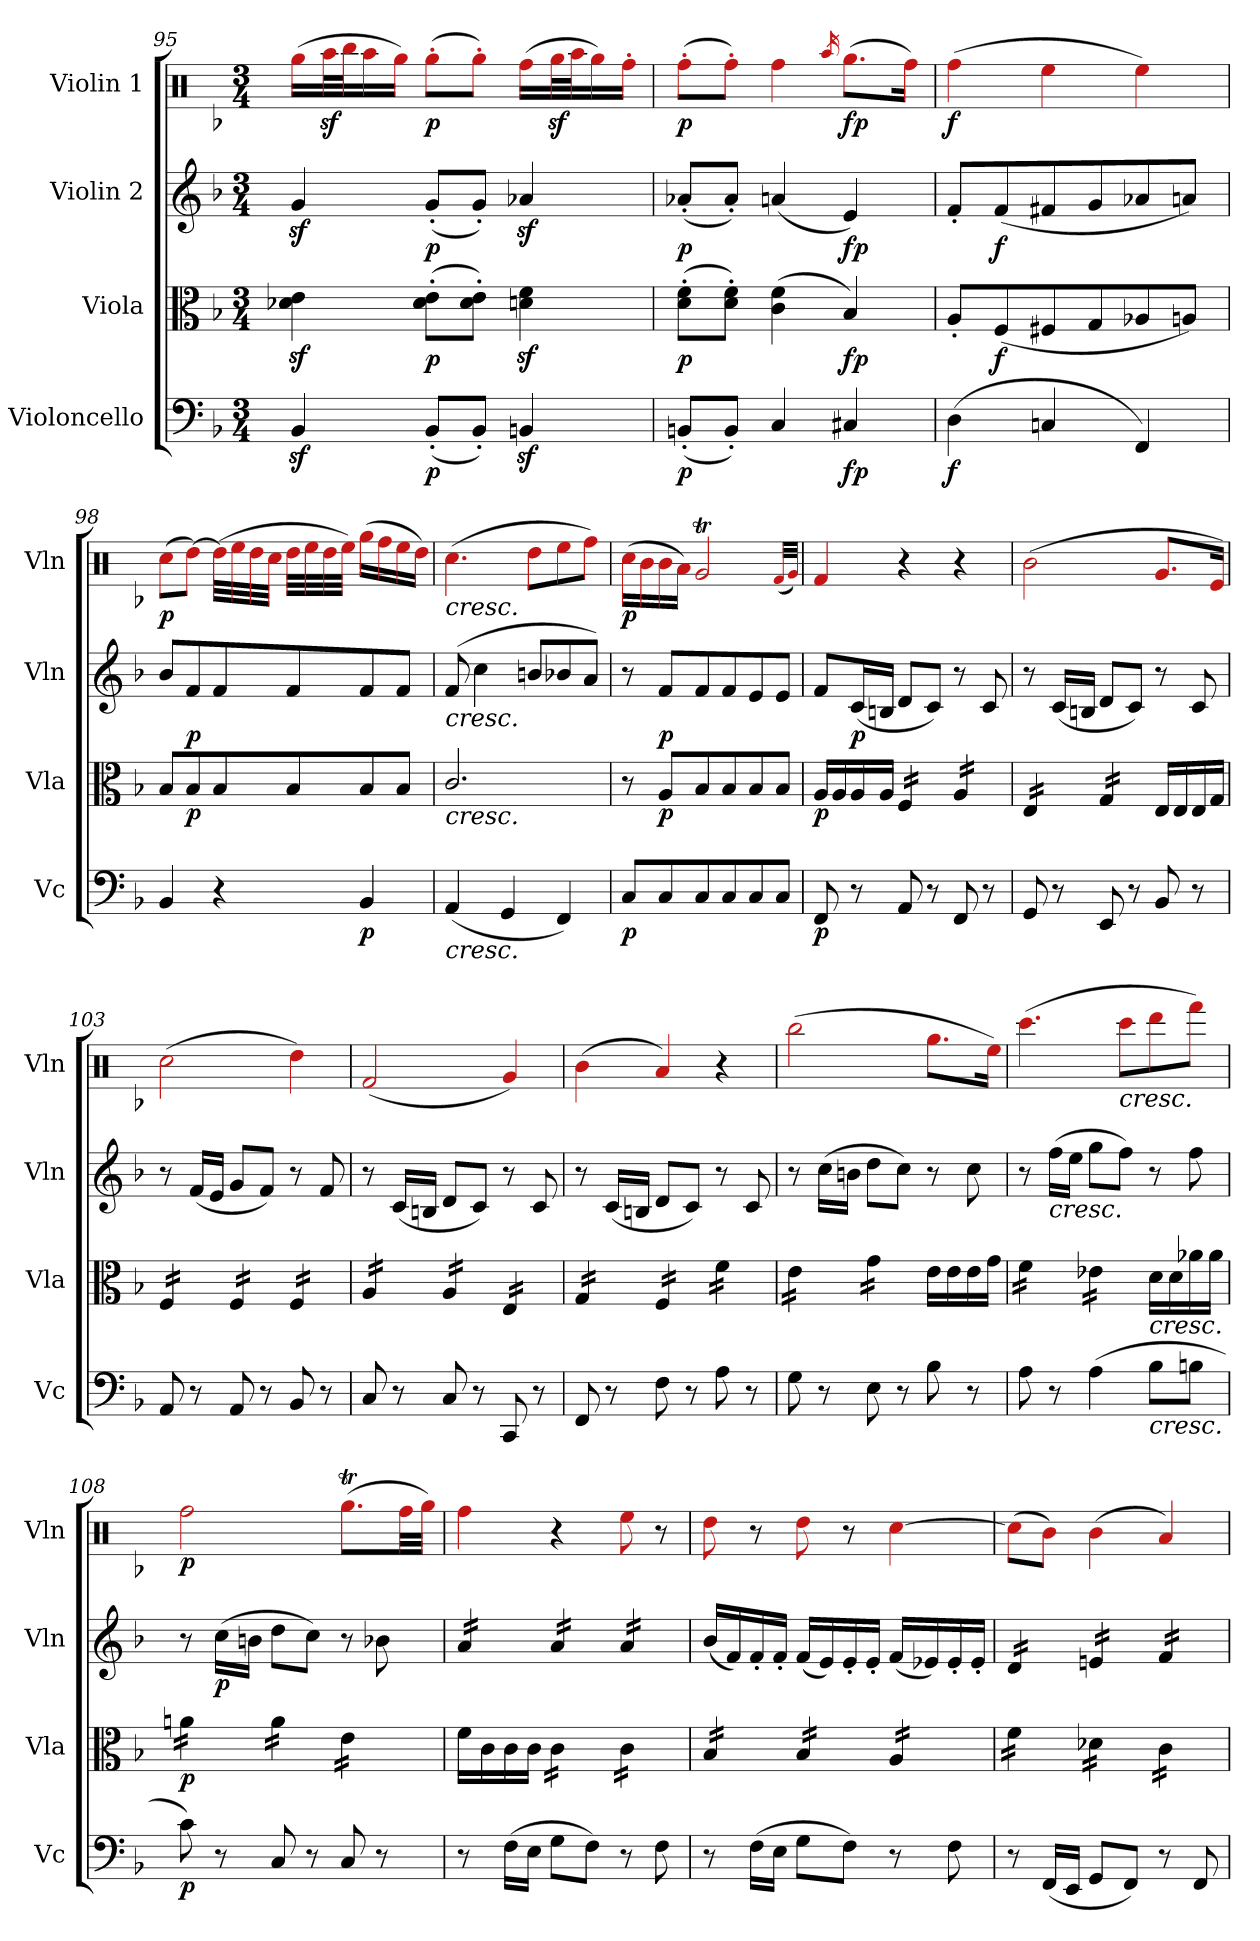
**kern	**dynam	**kern	**dynam	**kern	**dynam	**kern	**dynam
*part4	*part4	*part3	*part3	*part2	*part2	*part1	*part1
*staff4	*staff4	*staff3	*staff3	*staff2	*staff2	*staff1	*staff1
*I"Violoncello	*	*I"Viola	*	*I"Violin 2	*	*I"Violin 1	*
*I'Vc	*	*I'Vla	*	*I'Vln	*	*I'Vln	*
*clefF4	*	*clefC3	*	*clefG2	*	*clefX	*
*k[b-]	*	*k[b-]	*	*k[b-]	*	*k[b-]	*
*M3/4	*	*M3/4	*	*M3/4	*	*M3/4	*
=95	=95	=95	=95	=95	=95	=95	=95
4BB-z</	.	4d-X\z< 4e\z<	.	4gz</	.	(16gg\LL	.
.	.	.	.	.	.	32aa-Xz<\L	.
.	.	.	.	.	.	32bb\J	.
.	.	.	.	.	.	16aa\	.
.	.	.	.	.	.	16gg\JJ)	.
!	!LO:DY:b	!	!LO:DY:b	!	!LO:DY:b	!	!LO:DY:b
(8BB-'/L	p	(8d-\' 8e\'L	p	(8g'/L	p	(8gg'\L	p
8BB-'/J)	.	8d-\' 8e\'J)	.	8g'/J)	.	8gg'\J)	.
4BBnz</	.	4dn\z< 4f\z<	.	4a-Xz</	.	(16ff\LL	.
.	.	.	.	.	.	32ggz<\L	.
.	.	.	.	.	.	32aa\J	.
.	.	.	.	.	.	16gg\)	.
.	.	.	.	.	.	16ff'\JJ	.
=96	=96	=96	=96	=96	=96	=96	=96
!	!LO:DY:b	!	!LO:DY:b	!	!LO:DY:b	!	!LO:DY:b
(8BBn'/L	p	(8d\' 8f\'L	p	(8a-X'/L	p	(8ff'\L	p
8BB'/J)	.	8d\' 8f\'J)	.	8a-'/J)	.	8ff'\J)	.
4C/	.	(4c\ 4f\	.	(4an/	.	4ff\	.
.	.	.	.	.	.	16qaan/	.
!	!LO:DY:b	!	!LO:DY:b	!	!LO:DY:b	!	!LO:DY:b
4C#X/	fp	4B-/)	fp	4e/)	fp	(8.gg\L	fp
.	.	.	.	.	.	16ff\Jk)	.
=97	=97	=97	=97	=97	=97	=97	=97
!	!LO:DY:b	!	!	!	!	!	!LO:DY:b
(4D\	f	8A'/L	.	8f'/L	.	(4ff\	f
!	!	!	!LO:DY:b	!	!LO:DY:b	!	!
.	.	(8F/	f	(8f/	f	.	.
4Cn/	.	8F#X/	.	8f#X/	.	4ee\	.
.	.	8G/	.	8g/	.	.	.
4FF/)	.	8A-X/	.	8a-X/	.	4ee-X\)	.
.	.	8An/J)	.	8an/J)	.	.	.
=98	=98	=98	=98	=98	=98	=98	=98
!	!	!	!	!	!	!	!LO:DY:b
4BB-/	.	8B-/L	.	8b-/L	.	(8cc#X\L	p
!	!	!	!LO:DY:b	!	!LO:DY:b	!	!
.	.	8B-/	p	8f/	p	[8dd\J)	.
4r	.	8B-/	.	8f/	.	(32dd\LLL]	.
.	.	.	.	.	.	32een\	.
.	.	.	.	.	.	32dd\	.
.	.	.	.	.	.	32cc\JJJ	.
.	.	8B-/	.	8f/	.	32dd\LLL	.
.	.	.	.	.	.	32ee\	.
.	.	.	.	.	.	32dd\	.
.	.	.	.	.	.	32ee\JJJ)	.
!	!LO:DY:b	!	!	!	!	!	!
4BB-/	p	8B-/	.	8f/	.	(16gg\LL	.
.	.	.	.	.	.	16ff\	.
.	.	8B-/J	.	8f/J	.	16ee\	.
.	.	.	.	.	.	16dd\JJ)	.
=99	=99	=99	=99	=99	=99	=99	=99
!	!	!	!	!	!	!LO:TX:b:i:t=cresc.	!
!	!	!	!	!LO:TX:b:i:t=cresc.	!	!	!
!	!	!LO:TX:b:i:t=cresc.	!	!	!	!	!
!LO:TX:b:i:t=cresc.	!	!	!	!	!	!	!
(4AA/	.	2.c/	.	(8f/	.	(4.cc\	.
.	.	.	.	4cc\	.	.	.
4GG/	.	.	.	.	.	.	.
.	.	.	.	8bn/L	.	8dd\L	.
4FF/)	.	.	.	8b-X/	.	8ee\	.
.	.	.	.	8a/J)	.	8ff\J)	.
!!LO:PB:g=z
=100	=100	=100	=100	=100	=100	=100	=100
!	!LO:DY:b	!	!	!	!	!	!LO:DY:b
8C/L	p	8r	.	8r	.	(16cc\LL	p
.	.	.	.	.	.	16bn\	.
!	!	!	!LO:DY:b	!	!LO:DY:b	!	!
8C/	.	8A/L	p	8f/L	p	16b-X\	.
.	.	.	.	.	.	16a\JJ)	.
8C/	.	8B-/	.	8f/	.	2gT/	.
8C/	.	8B-/	.	8f/	.	.	.
8C/	.	8B-/	.	8e/	.	.	.
8C/J	.	8B-/J	.	8e/J	.	.	.
.	.	.	.	.	.	(32qf/LLL	.
.	.	.	.	.	.	32qg/JJJ)	.
!!LO:LB:g=z
=101	=101	=101	=101	=101	=101	=101	=101
!	!LO:DY:b	!	!LO:DY:b	!	!	!	!
8FF/	p	16A/LL	p	8f/L	.	4f/	.
.	.	16A/	.	.	.	.	.
!	!	!	!	!	!LO:DY:b	!	!
8r	.	16A/	.	(16c/L	p	.	.
.	.	16A/JJ	.	16Bn/JJ	.	.	.
*	*	*tremolo	*	*	*	*	*
8AA/	.	16F/LL	.	8d/L	.	4r	.
.	.	16F/	.	.	.	.	.
8r	.	16F/	.	8c/J)	.	.	.
.	.	16F/JJ	.	.	.	.	.
8FF/	.	16A/LL	.	8r	.	4r	.
.	.	16A/	.	.	.	.	.
8r	.	16A/	.	8c/	.	.	.
.	.	16A/JJ	.	.	.	.	.
=102	=102	=102	=102	=102	=102	=102	=102
8GG/	.	16E/LL	.	8r	.	(2b\	.
.	.	16E/	.	.	.	.	.
8r	.	16E/	.	(16c/LL	.	.	.
.	.	16E/JJ	.	16Bn/JJ	.	.	.
8EE/	.	16G/LL	.	8d/L	.	.	.
.	.	16G/	.	.	.	.	.
8r	.	16G/	.	8c/J)	.	.	.
.	.	16G/JJ	.	.	.	.	.
*	*	*Xtremolo	*	*	*	*	*
8BB-/	.	16E/LL	.	8r	.	8.g/L	.
.	.	16E/	.	.	.	.	.
8r	.	16E/	.	8c/	.	.	.
.	.	16G/JJ	.	.	.	16e/Jk)	.
=103	=103	=103	=103	=103	=103	=103	=103
*	*	*tremolo	*	*	*	*	*
8AA/	.	16F/LL	.	8r	.	(2cc\	.
.	.	16F/	.	.	.	.	.
8r	.	16F/	.	(16f/LL	.	.	.
.	.	16F/JJ	.	16e/JJ	.	.	.
8AA/	.	16F/LL	.	8g/L	.	.	.
.	.	16F/	.	.	.	.	.
8r	.	16F/	.	8f/J)	.	.	.
.	.	16F/JJ	.	.	.	.	.
8BB-/	.	16F/LL	.	8r	.	4dd\)	.
.	.	16F/	.	.	.	.	.
8r	.	16F/	.	8f/	.	.	.
.	.	16F/JJ	.	.	.	.	.
=104	=104	=104	=104	=104	=104	=104	=104
8C/	.	16A/LL	.	8r	.	(2f/	.
.	.	16A/	.	.	.	.	.
8r	.	16A/	.	(16c/LL	.	.	.
.	.	16A/JJ	.	16Bn/JJ	.	.	.
8C/	.	16A/LL	.	8d/L	.	.	.
.	.	16A/	.	.	.	.	.
8r	.	16A/	.	8c/J)	.	.	.
.	.	16A/JJ	.	.	.	.	.
8CC/	.	16E/LL	.	8r	.	4g/)	.
.	.	16E/	.	.	.	.	.
8r	.	16E/	.	8c/	.	.	.
.	.	16E/JJ	.	.	.	.	.
=105	=105	=105	=105	=105	=105	=105	=105
8FF/	.	16G/LL	.	8r	.	(4b\	.
.	.	16G/	.	.	.	.	.
8r	.	16G/	.	(16c/LL	.	.	.
.	.	16G/JJ	.	16Bn/JJ	.	.	.
8F\	.	16F/LL	.	8d/L	.	4a/)	.
.	.	16F/	.	.	.	.	.
8r	.	16F/	.	8c/J)	.	.	.
.	.	16F/JJ	.	.	.	.	.
8A\	.	16f\LL	.	8r	.	4r	.
.	.	16f\	.	.	.	.	.
8r	.	16f\	.	8c/	.	.	.
.	.	16f\JJ	.	.	.	.	.
=106	=106	=106	=106	=106	=106	=106	=106
8G\	.	16e\LL	.	8r	.	(2bb\	.
.	.	16e\	.	.	.	.	.
8r	.	16e\	.	(16cc\LL	.	.	.
.	.	16e\JJ	.	16bn\JJ	.	.	.
8E\	.	16g\LL	.	8dd\L	.	.	.
.	.	16g\	.	.	.	.	.
8r	.	16g\	.	8cc\J)	.	.	.
.	.	16g\JJ	.	.	.	.	.
*	*	*Xtremolo	*	*	*	*	*
8B-\	.	16e\LL	.	8r	.	8.gg\L	.
.	.	16e\	.	.	.	.	.
8r	.	16e\	.	8cc\	.	.	.
.	.	16g\JJ	.	.	.	16ee\Jk)	.
!!LO:LB:g=z
=107	=107	=107	=107	=107	=107	=107	=107
*	*	*tremolo	*	*	*	*	*
8A\	.	16f\LL	.	8r	.	(4.ccc\	.
.	.	16f\	.	.	.	.	.
!	!	!	!	!LO:TX:b:i:t=cresc.	!	!	!
8r	.	16f\	.	(16ff\LL	.	.	.
.	.	16f\JJ	.	16ee\JJ	.	.	.
(4A\	.	16e-X\LL	.	8gg\L	.	.	.
.	.	16e-X\	.	.	.	.	.
!	!	!	!	!	!	!LO:TX:b:i:t=cresc.	!
.	.	16e-X\	.	8ff\J)	.	8ccc#X\L	.
.	.	16e-X\JJ	.	.	.	.	.
*	*	*Xtremolo	*	*	*	*	*
!	!	!LO:TX:b:i:t=cresc.	!	!	!	!	!
!LO:TX:b:i:t=cresc.	!	!	!	!	!	!	!
8B-\L	.	16d\LL	.	8r	.	8ddd\	.
.	.	16d\	.	.	.	.	.
8Bn\J	.	16a-X\	.	8ff\	.	8fff\J)	.
.	.	16a-\JJ	.	.	.	.	.
!!LO:LB:g=z
=108	=108	=108	=108	=108	=108	=108	=108
!	!LO:DY:b	!	!LO:DY:b	!	!	!	!LO:DY:b
*	*	*tremolo	*	*	*	*	*
8c\)	p	16an\LL	p	8r	.	2ff\	p
.	.	16an\	.	.	.	.	.
!	!	!	!	!	!LO:DY:b	!	!
8r	.	16an\	.	(16cc\LL	p	.	.
.	.	16an\JJ	.	16bn\JJ	.	.	.
8C/	.	16a\LL	.	8dd\L	.	.	.
.	.	16a\	.	.	.	.	.
8r	.	16a\	.	8cc\J)	.	.	.
.	.	16a\JJ	.	.	.	.	.
8C/	.	16e\LL	.	8r	.	(8.ggT\L	.
.	.	16e\	.	.	.	.	.
8r	.	16e\	.	8b-X\	.	.	.
.	.	16e\JJ	.	.	.	32ff\LL	.
*	*	*Xtremolo	*	*	*	*	*
.	.	.	.	.	.	32gg\JJJ)	.
=109	=109	=109	=109	=109	=109	=109	=109
*	*	*	*	*tremolo	*	*	*
8r	.	16f\LL	.	16a/LL	.	4ff\	.
.	.	16c\	.	16a/	.	.	.
(16F\LL	.	16c\	.	16a/	.	.	.
16E\JJ	.	16c\JJ	.	16a/JJ	.	.	.
*	*	*tremolo	*	*	*	*	*
8G\L	.	16c\LL	.	16a/LL	.	4r	.
.	.	16c\	.	16a/	.	.	.
8F\J)	.	16c\	.	16a/	.	.	.
.	.	16c\JJ	.	16a/JJ	.	.	.
8r	.	16c\LL	.	16a/LL	.	8ee-X\	.
.	.	16c\	.	16a/	.	.	.
8F\	.	16c\	.	16a/	.	8r	.
.	.	16c\JJ	.	16a/JJ	.	.	.
*	*	*	*	*Xtremolo	*	*	*
=110	=110	=110	=110	=110	=110	=110	=110
8r	.	16B-/LL	.	(16b-/LL	.	8dd\	.
.	.	16B-/	.	16f/)	.	.	.
(16F\LL	.	16B-/	.	16f'/	.	8r	.
16E\JJ	.	16B-/JJ	.	16f'/JJ	.	.	.
8G\L	.	16B-/LL	.	(16f/LL	.	8dd-X\	.
.	.	16B-/	.	16e/)	.	.	.
8F\J)	.	16B-/	.	16e'/	.	8r	.
.	.	16B-/JJ	.	16e'/JJ	.	.	.
8r	.	16A/LL	.	(16f/LL	.	[4cc\	.
.	.	16A/	.	16e-X/)	.	.	.
8F\	.	16A/	.	16e-'/	.	.	.
.	.	16A/JJ	.	16e-'/JJ	.	.	.
=111	=111	=111	=111	=111	=111	=111	=111
*	*	*	*	*tremolo	*	*	*
8r	.	16f\LL	.	16d/LL	.	(8cc\L]	.
.	.	16f\	.	16d/	.	.	.
(16FF/LL	.	16f\	.	16d/	.	8bn\J)	.
16EE/JJ	.	16f\JJ	.	16d/JJ	.	.	.
8GG/L	.	16d-X\LL	.	16en/LL	.	(4b-X\	.
.	.	16d-X\	.	16en/	.	.	.
8FF/J)	.	16d-X\	.	16en/	.	.	.
.	.	16d-X\JJ	.	16en/JJ	.	.	.
8r	.	16c\LL	.	16f/LL	.	4a/)	.
.	.	16c\	.	16f/	.	.	.
8FF/	.	16c\	.	16f/	.	.	.
.	.	16c\JJ	.	16f/JJ	.	.	.
*	*	*	*	*Xtremolo	*	*	*
*	*	*Xtremolo	*	*	*	*	*
=	=	=	=	=	=	=	=
*-	*-	*-	*-	*-	*-	*-	*-
